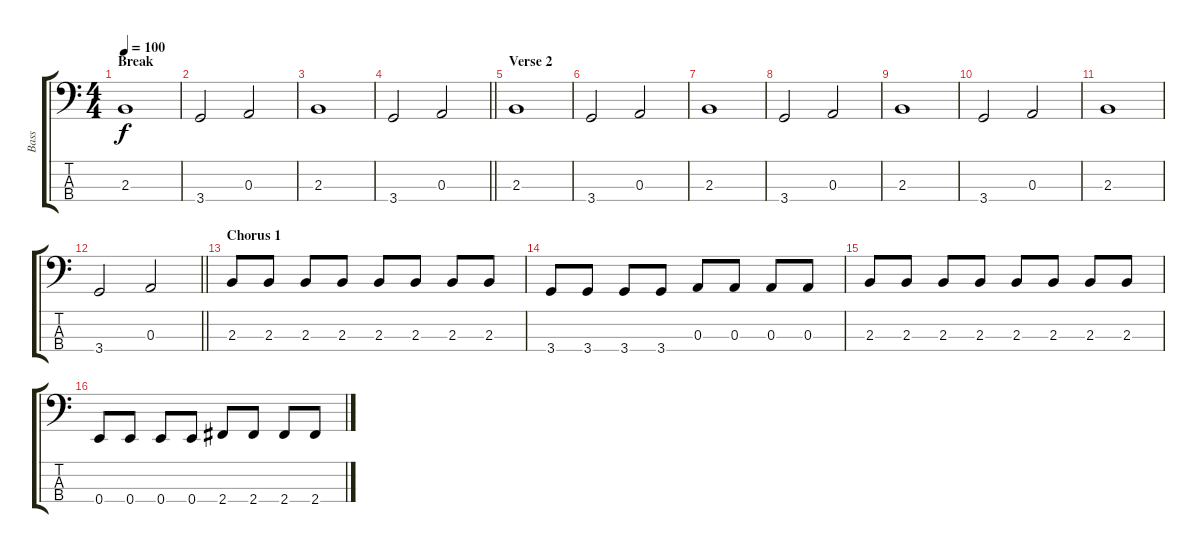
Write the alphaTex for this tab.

\track ("Bass" "Bass") {instrument electricbassfinger}
\staff {score tabs}
\tuning (G2 D2 A1 E1) {hide}
\ts (4 4)
\section ("" "Break")
\tempo 100
\clef f4
\ks c
2.3.1{dy f} |
3.4.2 0.3.2 |
2.3.1 |
\barLineRight lightlight
3.4.2 0.3.2 |
\section ("" "Verse 2")
2.3.1 |
3.4.2 0.3.2 |
2.3.1 |
3.4.2 0.3.2 |
2.3.1 |
3.4.2 0.3.2 |
2.3.1 |
\barLineRight lightlight
3.4.2 0.3.2 |
\section ("" "Chorus 1")
2.3.8 2.3.8 2.3.8 2.3.8 2.3.8 2.3.8 2.3.8 2.3.8 |
3.4.8 3.4.8 3.4.8 3.4.8 0.3.8 0.3.8 0.3.8 0.3.8 |
2.3.8 2.3.8 2.3.8 2.3.8 2.3.8 2.3.8 2.3.8 2.3.8 |
0.4.8 0.4.8 0.4.8 0.4.8 2.4.8 2.4.8 2.4.8 2.4.8
